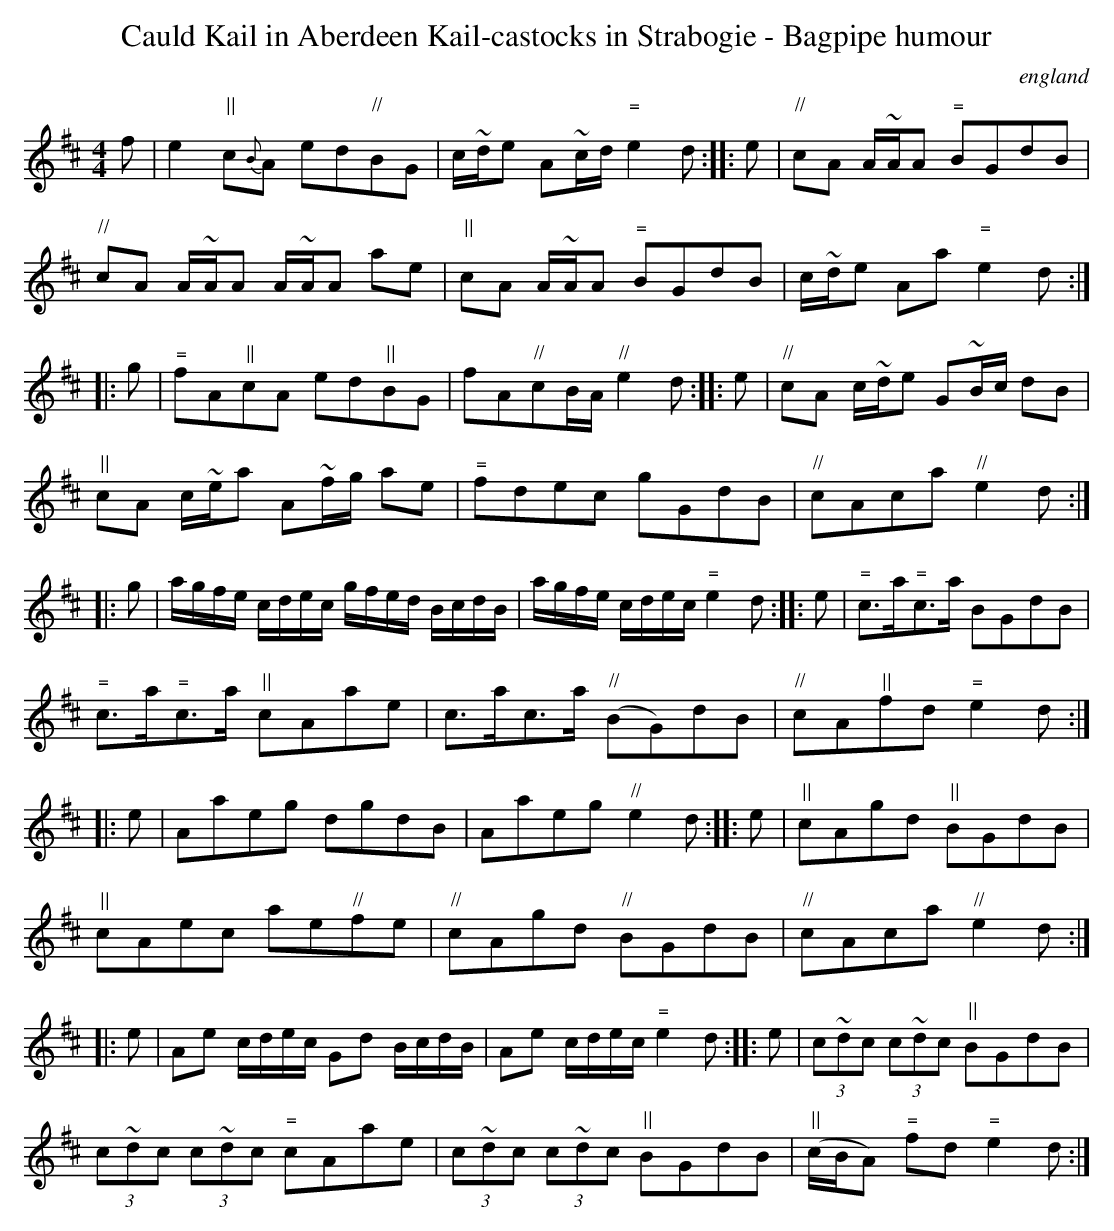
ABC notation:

X:1
T:Cauld Kail in Aberdeen Kail-castocks in Strabogie - Bagpipe humour
O:england
M:4/4
L:1/8
K:D
f|\
e2"||"c{B}A ed"//"BG|c/~d/e A~c/d/ "="e2d::e|"//"cA A/~A/A "="BGdB|
"//"cA A/~A/A A/~A/A ae|"||"cA A/~A/A "="BGdB|c/~d/e Aa "="e2d::
g|\
"="fA"||"cA ed"||"BG|fA"//"cB/A/ "//"e2d::e|"//"cA c/~d/e G~B/c/ dB|
"||"cA c/~e/a A~f/g/ ae|"="fdec gGdB|"//"cAca "//"e2d::
g|a/g/f/e/ c/d/e/c/ g/f/e/d/ B/c/d/B/|a/g/f/e/ c/d/e/c/ "="e2d::e|"="c>a"="c>a BGdB|
"="c>a"="c>a "||"cAae|c>ac>a ("//"BG)dB|"//"cA"||"fd "="e2d::
e|\
Aaeg dgdB|Aaeg "//"e2d::e|"||"cAgd "||"BGdB|
"||"cAec ae"//"fe|"//"cAgd "//"BGdB|"//"cAca "//"e2d::
e|\
Ae c/d/e/c/ Gd B/c/d/B/|Ae c/d/e/c/ "="e2d::e|(3c~dc (3c~dc "||"BGdB|
(3c~dc (3c~dc "="cAae|(3c~dc (3c~dc "||"BGdB|("||"c/B/A) "="fd "="e2d:|
